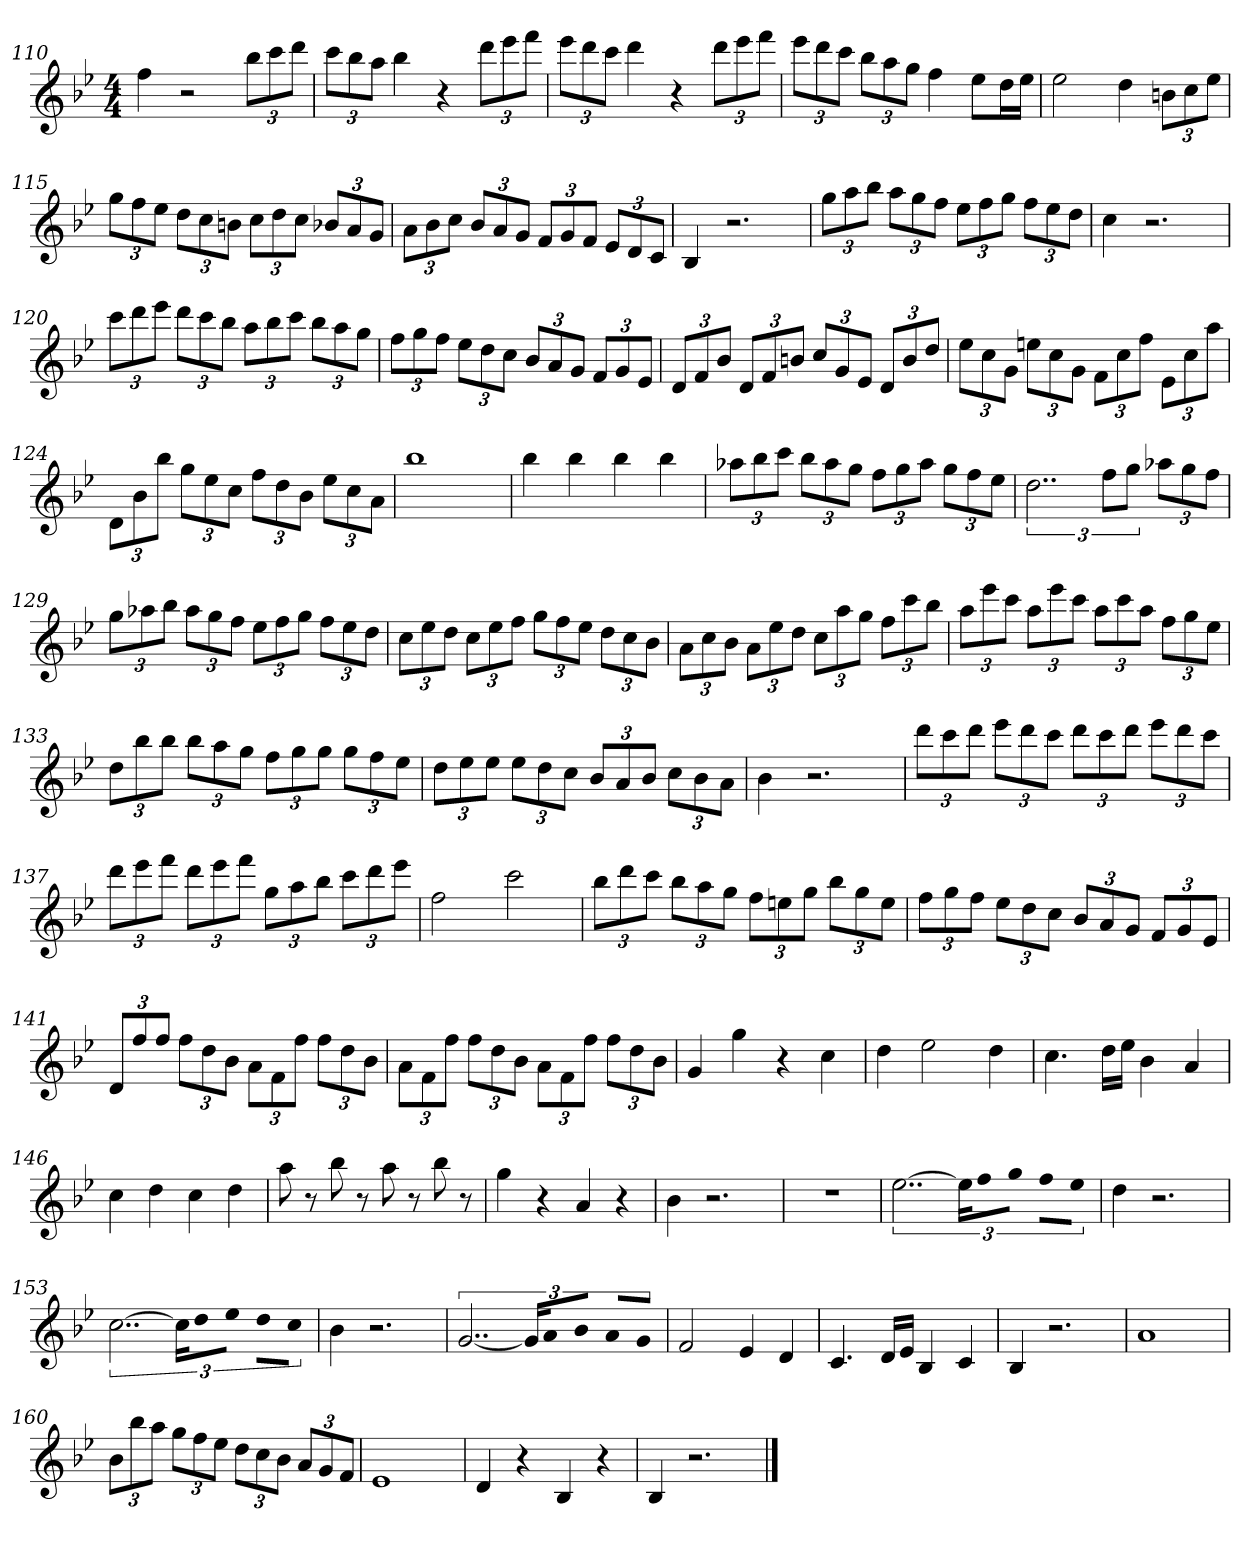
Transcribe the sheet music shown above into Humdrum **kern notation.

**kern
*part1
*staff1
*k[b-e-]
*B-:
*M4/4
=110
4ff
2r
12bb-L
12ccc
12dddJ
=111
12cccL
12bb-
12aaJ
4bb-
4r
12dddL
12eee-
12fffJ
=112
12eee-L
12ddd
12cccJ
4ddd
4r
12dddL
12eee-
12fffJ
=113
12eee-L
12ddd
12cccJ
12bb-L
12aa
12ggJ
4ff
8ee-L
16ddL
16ee-JJ
=114
2ee-
4dd
12bnL
12cc
12ee-J
=115
12ggL
12ff
12ee-J
12ddL
12cc
12bnJ
12ccL
12dd
12ccJ
12b-XL
12a
12gJ
=116
12aL
12b-
12ccJ
12b-L
12a
12gJ
12fL
12g
12fJ
12e-L
12d
12cJ
=117
4B-
2.r
=118
12ggL
12aa
12bb-J
12aaL
12gg
12ffJ
12ee-L
12ff
12ggJ
12ffL
12ee-
12ddJ
=119
4cc
2.r
=120
12cccL
12ddd
12eee-J
12dddL
12ccc
12bb-J
12aaL
12bb-
12cccJ
12bb-L
12aa
12ggJ
=121
12ffL
12gg
12ffJ
12ee-L
12dd
12ccJ
12b-L
12a
12gJ
12fL
12g
12e-J
=122
12dL
12f
12b-J
12dL
12f
12bnJ
12ccL
12g
12e-J
12dL
12b
12ddJ
=123
12ee-L
12cc
12gJ
12eenL
12cc
12gJ
12fL
12cc
12ffJ
12e-L
12cc
12aaJ
=124
12dL
12b-
12bb-J
12ggL
12ee-
12ccJ
12ffL
12dd
12b-J
12ee-L
12cc
12aJ
=125
1bb-
=126
4bb-
4bb-
4bb-
4bb-
=127
12aa-XL
12bb-
12cccJ
12bb-L
12aa-
12ggJ
12ffL
12gg
12aa-J
12ggL
12ff
12ee-J
=128
3..dd
12ffL
12ggJ
12aa-XL
12gg
12ffJ
=129
12ggL
12aa-X
12bb-J
12aa-L
12gg
12ffJ
12ee-L
12ff
12ggJ
12ffL
12ee-
12ddJ
=130
12ccL
12ee-
12ddJ
12ccL
12ee-
12ffJ
12ggL
12ff
12ee-J
12ddL
12cc
12b-J
=131
12aL
12cc
12b-J
12aL
12ee-
12ddJ
12ccL
12aa
12ggJ
12ffL
12ccc
12bb-J
=132
12aaL
12eee-
12cccJ
12aaL
12eee-
12cccJ
12aaL
12ccc
12aaJ
12ffL
12gg
12ee-J
=133
12ddL
12bb-
12bb-J
12bb-L
12aa
12ggJ
12ffL
12gg
12ggJ
12ggL
12ff
12ee-J
=134
12ddL
12ee-
12ee-J
12ee-L
12dd
12ccJ
12b-L
12a
12b-J
12ccL
12b-
12aJ
=135
4b-
2.r
=136
12dddL
12ccc
12dddJ
12eee-L
12ddd
12cccJ
12dddL
12ccc
12dddJ
12eee-L
12ddd
12cccJ
=137
12dddL
12eee-
12fffJ
12dddL
12eee-
12fffJ
12ggL
12aa
12bb-J
12cccL
12ddd
12eee-J
=138
2ff
2ccc
=139
12bb-L
12ddd
12cccJ
12bb-L
12aa
12ggJ
12ffL
12een
12ggJ
12bb-L
12gg
12eeJ
=140
12ffL
12gg
12ffJ
12ee-L
12dd
12ccJ
12b-L
12a
12gJ
12fL
12g
12e-J
=141
12dL
12ff
12ffJ
12ffL
12dd
12b-J
12aL
12f
12ffJ
12ffL
12dd
12b-J
=142
12aL
12f
12ffJ
12ffL
12dd
12b-J
12aL
12f
12ffJ
12ffL
12dd
12b-J
=143
4g
4gg
4r
4cc
=144
4dd
2ee-
4dd
=145
4.cc
16ddLL
16ee-JJ
4b-
4a
=146
4cc
4dd
4cc
4dd
=147
8aa
8r
8bb-
8r
8aa
8r
8bb-
8r
=148
4gg
4r
4a
4r
=149
4b-
2.r
=150
1r
=151
[3..ee-
24ee-LL]
16ff
16ggJJ
8ffL
8ee-J
=152
4dd
2.r
=153
[3..cc
24ccLL]
16dd
16ee-JJ
8ddL
8ccJ
=154
4b-
2.r
=155
[3..g
24gLL]
16a
16b-JJ
8aL
8gJ
=156
2f
4e-
4d
=157
4.c
16dLL
16e-JJ
4B-
4c
=158
4B-
2.r
=159
1a
=160
12b-L
12bb-
12aaJ
12ggL
12ff
12ee-J
12ddL
12cc
12b-J
12aL
12g
12fJ
=161
1e-
=162
4d
4r
4B-
4r
=163
4B-
2.r
==
*-
